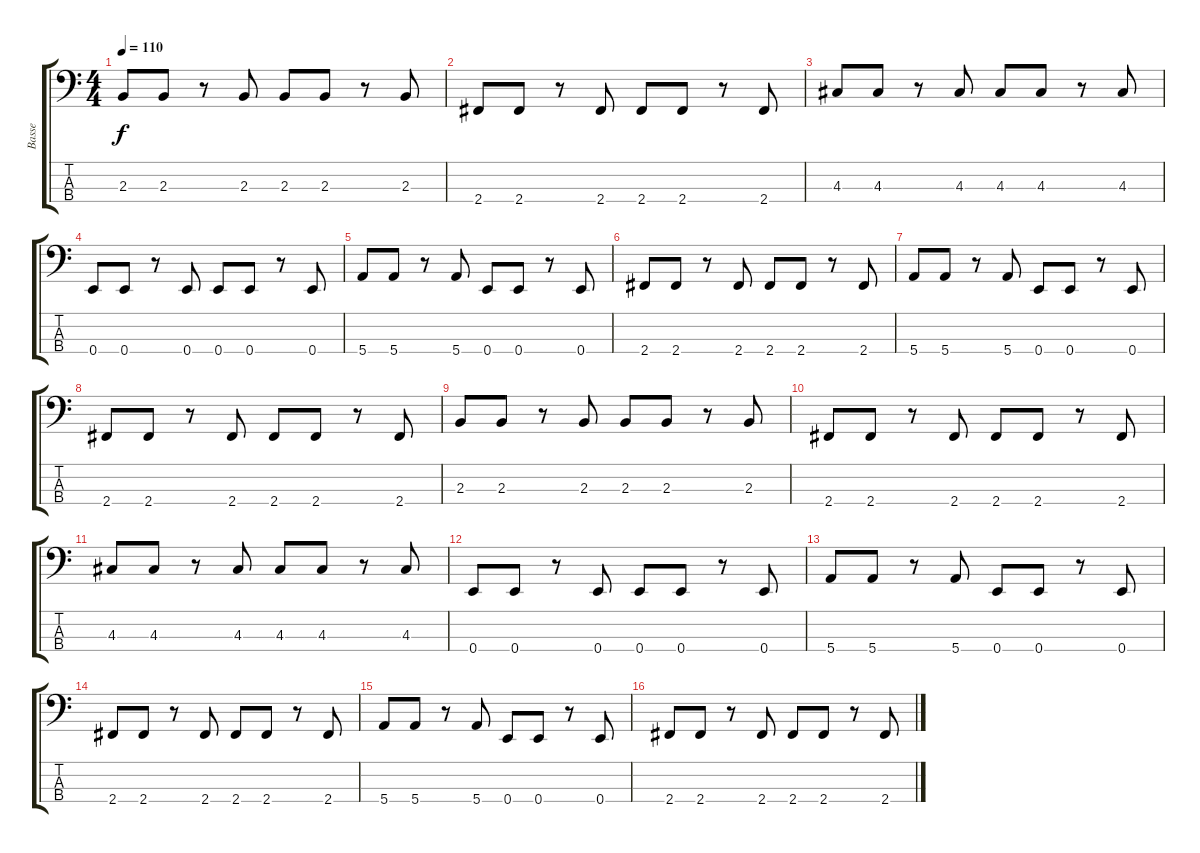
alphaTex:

\track ("Basse" "Basse") {instrument fretlessbass}
\staff {score tabs}
\tuning (G2 D2 A1 E1) {hide}
\ts (4 4)
\tempo 110
\clef f4
\ks c
2.3.8{dy f} 2.3.8 r.8 2.3.8 2.3.8 2.3.8 r.8 2.3.8 |
2.4.8 2.4.8 r.8 2.4.8 2.4.8 2.4.8 r.8 2.4.8 |
4.3.8 4.3.8 r.8 4.3.8 4.3.8 4.3.8 r.8 4.3.8 |
0.4.8 0.4.8 r.8 0.4.8 0.4.8 0.4.8 r.8 0.4.8 |
5.4.8 5.4.8 r.8 5.4.8 0.4.8 0.4.8 r.8 0.4.8 |
2.4.8 2.4.8 r.8 2.4.8 2.4.8 2.4.8 r.8 2.4.8 |
5.4.8 5.4.8 r.8 5.4.8 0.4.8 0.4.8 r.8 0.4.8 |
2.4.8 2.4.8 r.8 2.4.8 2.4.8 2.4.8 r.8 2.4.8 |
2.3.8 2.3.8 r.8 2.3.8 2.3.8 2.3.8 r.8 2.3.8 |
2.4.8 2.4.8 r.8 2.4.8 2.4.8 2.4.8 r.8 2.4.8 |
4.3.8 4.3.8 r.8 4.3.8 4.3.8 4.3.8 r.8 4.3.8 |
0.4.8 0.4.8 r.8 0.4.8 0.4.8 0.4.8 r.8 0.4.8 |
5.4.8 5.4.8 r.8 5.4.8 0.4.8 0.4.8 r.8 0.4.8 |
2.4.8 2.4.8 r.8 2.4.8 2.4.8 2.4.8 r.8 2.4.8 |
5.4.8 5.4.8 r.8 5.4.8 0.4.8 0.4.8 r.8 0.4.8 |
2.4.8 2.4.8 r.8 2.4.8 2.4.8 2.4.8 r.8 2.4.8
